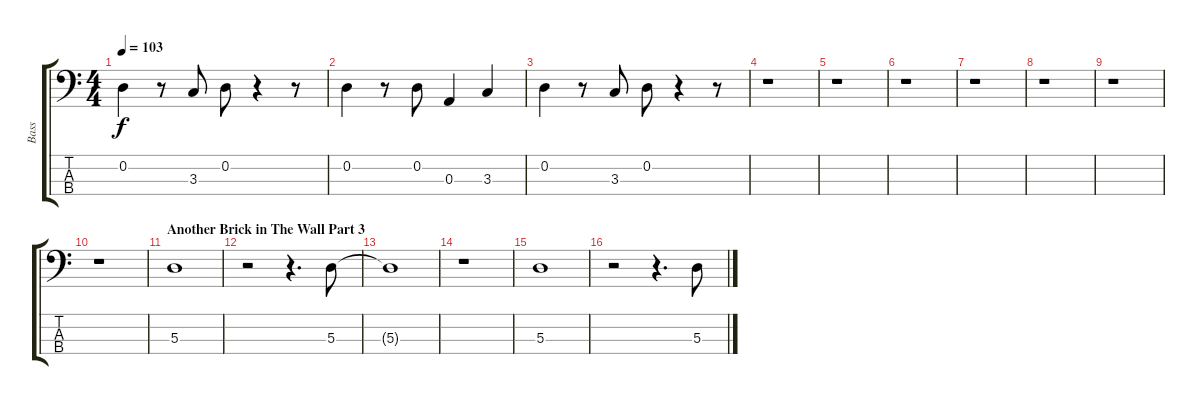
\track ("Bass" "Bass") {instrument electricbassfinger}
\staff {score tabs}
\tuning (G2 D2 A1 E1) {hide}
\ts (4 4)
\tempo 103
\clef f4
\ks c
0.2.4{dy f} r.8 3.3.8 0.2.8 r.4 r.8 |
0.2.4 r.8 0.2.8 0.3.4 3.3.4 |
0.2.4 r.8 3.3.8 0.2.8 r.4 r.8 |
r.1 |
r.1 |
r.1 |
r.1 |
r.1 |
r.1 |
r.1 |
\section ("" "Another Brick in The Wall Part 3")
5.3.1 |
r.2 r.4{d} 5.3.8 |
5.3{t}.1 |
r.1 |
5.3.1 |
r.2 r.4{d} 5.3.8
